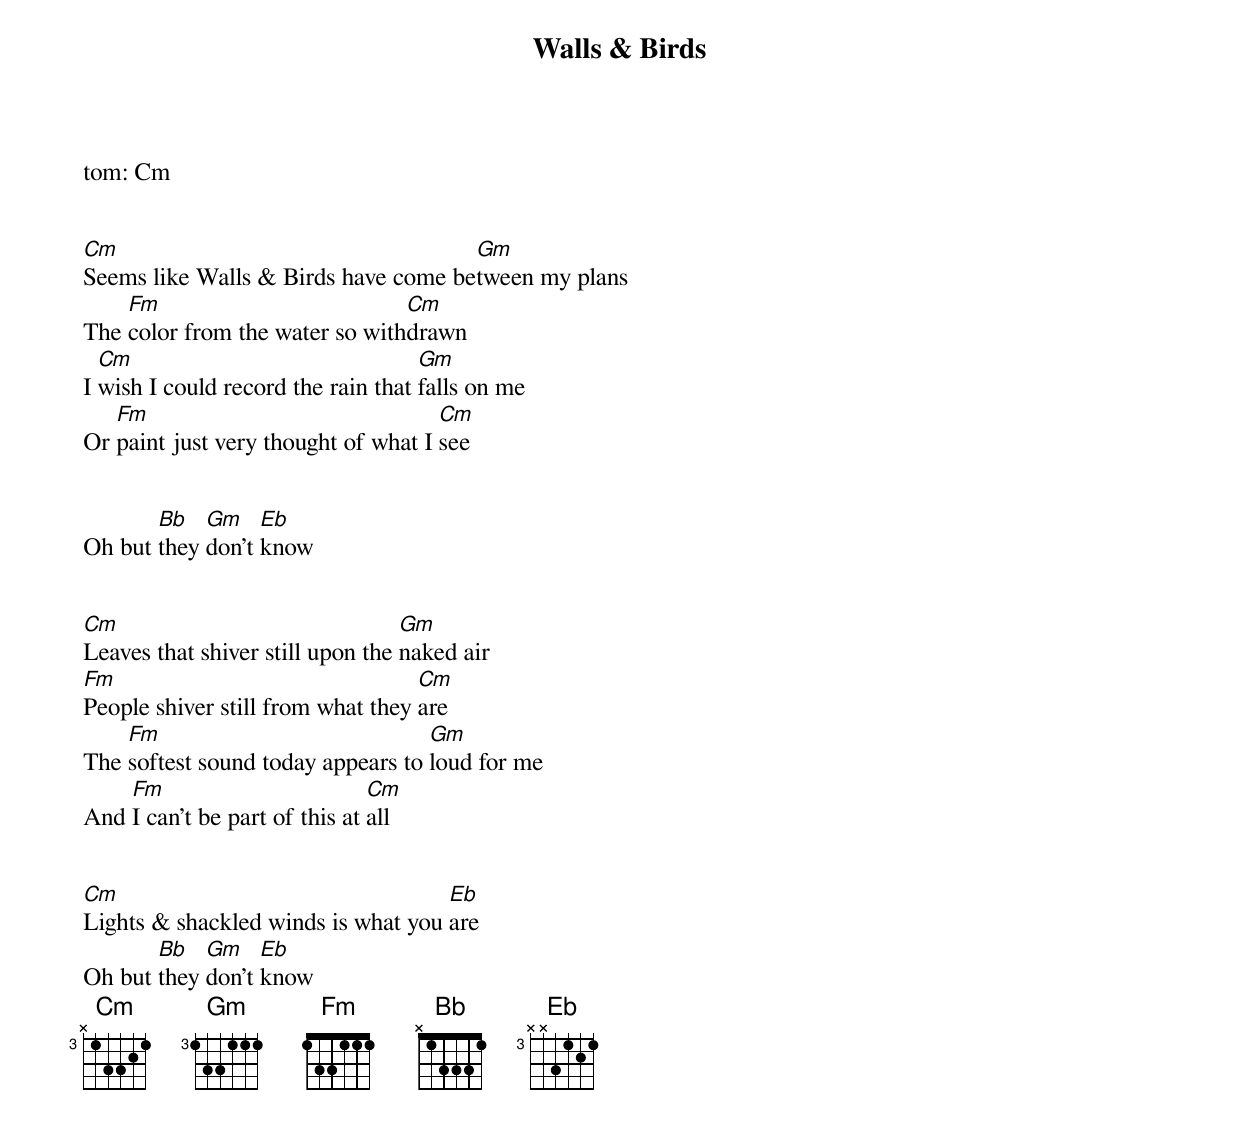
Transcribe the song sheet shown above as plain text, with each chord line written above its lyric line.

Walls & Birds
tom: Cm


Cm                                   Gm
Seems like Walls & Birds have come between my plans
    Fm                          Cm
The color from the water so withdrawn
  Cm                                Gm
I wish I could record the rain that falls on me
   Fm                                Cm
Or paint just very thought of what I see


       Bb   Gm    Eb
Oh but they don’t know


Cm                                Gm
Leaves that shiver still upon the naked air
Fm                                 Cm
People shiver still from what they are
    Fm                             Gm
The softest sound today appears to loud for me
    Fm                         Cm
And I can’t be part of this at all


Cm                                  Eb
Lights & shackled winds is what you are
       Bb   Gm    Eb
Oh but they don’t know
